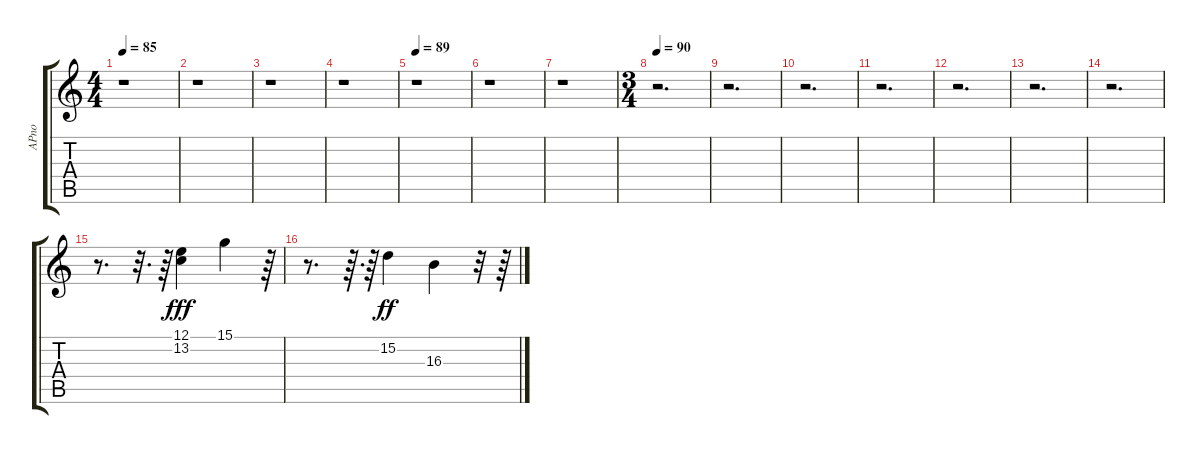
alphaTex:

\track ("APno" "APno") {instrument acousticgrandpiano}
\staff {score tabs}
\tuning (E4 B3 G3 D3 A2 E2) {hide}
\ts (4 4)
\tempo 85
\clef g2
\ks c
r.1{dy f} |
r.1 |
r.1 |
r.1 |
\tempo 89
r.1 |
r.1 |
r.1 |
\ts (3 4)
\tempo 90
r.2{d} |
r.2{d} |
r.2{d} |
r.2{d} |
r.2{d} |
r.2{d} |
r.2{d} |
r.8{d} r.32{d} r.64 (12.1 13.2).4{dy fff volume 12 balance 14} 15.1.4 r.64 |
r.8{d} r.64{d} r.64 15.2.4{dy ff} 16.3.4 r.32 r.64
